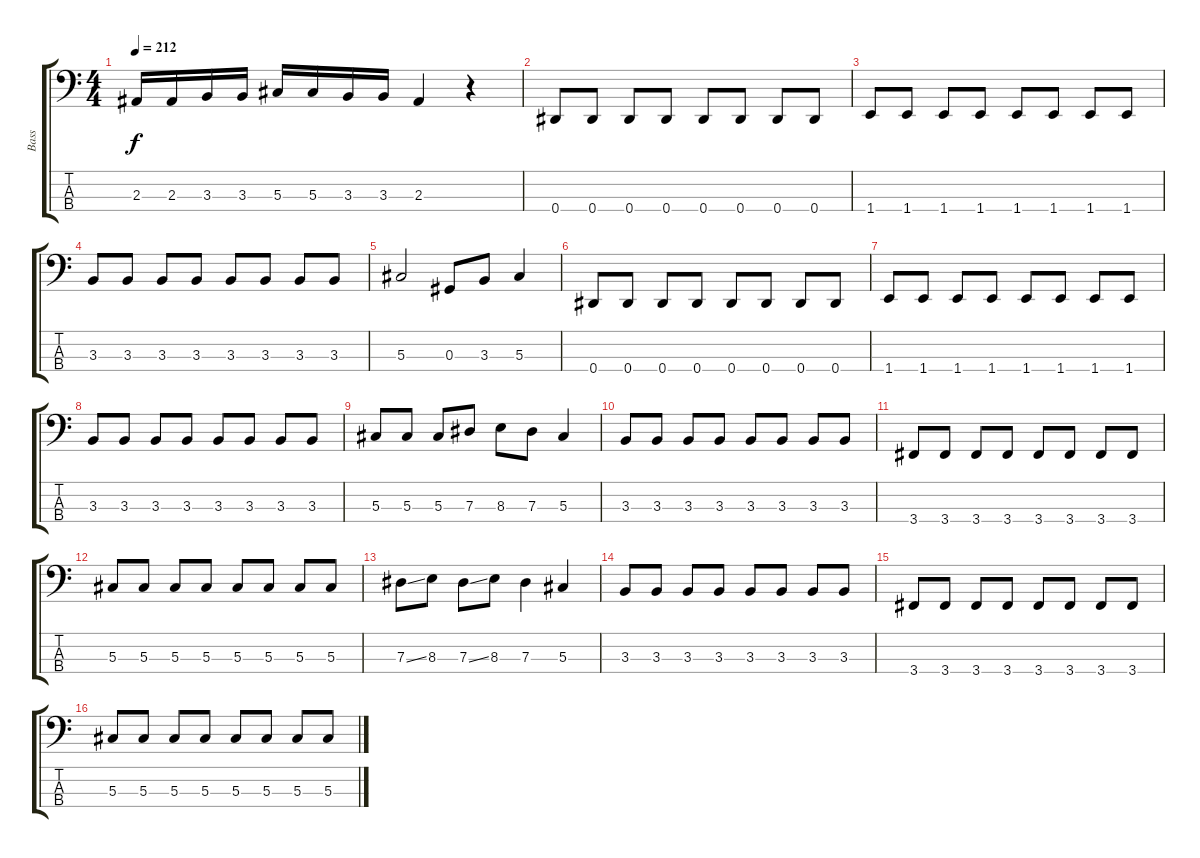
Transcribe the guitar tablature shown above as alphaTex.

\track ("Bass" "Bass") {instrument electricbassfinger}
\staff {score tabs}
\tuning (Gb2 Db2 Ab1 Eb1) {hide}
\ts (4 4)
\tempo 212
\clef f4
\ks c
2.3.16{dy f} 2.3.16 3.3.16 3.3.16 5.3.16 5.3.16 3.3.16 3.3.16 2.3.4 r.4 |
0.4.8 0.4.8 0.4.8 0.4.8 0.4.8 0.4.8 0.4.8 0.4.8 |
1.4.8 1.4.8 1.4.8 1.4.8 1.4.8 1.4.8 1.4.8 1.4.8 |
3.3.8 3.3.8 3.3.8 3.3.8 3.3.8 3.3.8 3.3.8 3.3.8 |
5.3.2 0.3.8 3.3.8 5.3.4 |
0.4.8 0.4.8 0.4.8 0.4.8 0.4.8 0.4.8 0.4.8 0.4.8 |
1.4.8 1.4.8 1.4.8 1.4.8 1.4.8 1.4.8 1.4.8 1.4.8 |
3.3.8 3.3.8 3.3.8 3.3.8 3.3.8 3.3.8 3.3.8 3.3.8 |
5.3.8 5.3.8 5.3.8 7.3.8 8.3.8 7.3.8 5.3.4 |
3.3.8 3.3.8 3.3.8 3.3.8 3.3.8 3.3.8 3.3.8 3.3.8 |
3.4.8 3.4.8 3.4.8 3.4.8 3.4.8 3.4.8 3.4.8 3.4.8 |
5.3.8 5.3.8 5.3.8 5.3.8 5.3.8 5.3.8 5.3.8 5.3.8 |
7.3{ss}.8 8.3.8 7.3{ss}.8 8.3.8 7.3.4 5.3.4 |
3.3.8 3.3.8 3.3.8 3.3.8 3.3.8 3.3.8 3.3.8 3.3.8 |
3.4.8 3.4.8 3.4.8 3.4.8 3.4.8 3.4.8 3.4.8 3.4.8 |
5.3.8 5.3.8 5.3.8 5.3.8 5.3.8 5.3.8 5.3.8 5.3.8
